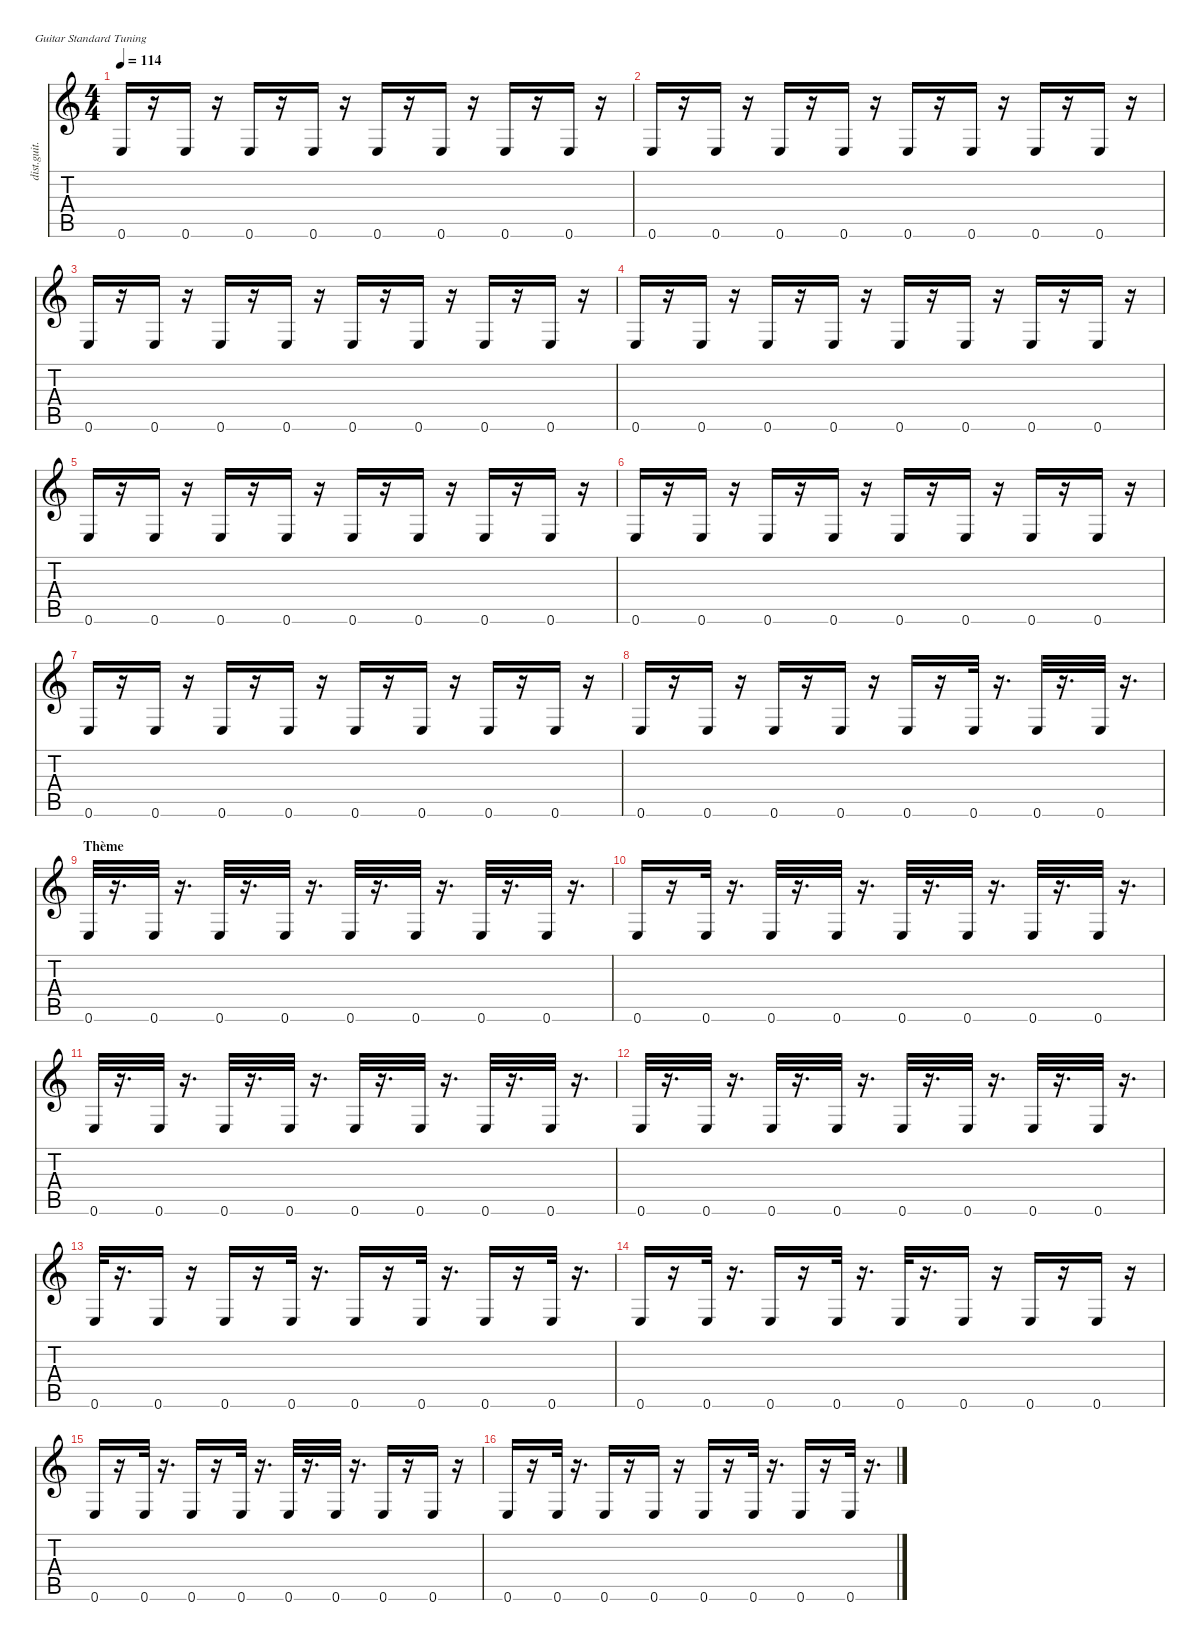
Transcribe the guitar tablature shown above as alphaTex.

\defaultSystemsLayout 4
\hideDynamics
\bracketExtendMode nobrackets
\otherSystemsTrackNameOrientation horizontal
\track ("Rythm Guitar" "dist.guit.") {instrument distortionguitar}
\staff {score tabs}
\tuning (E4 B3 G3 D3 A2 E2)
\ts (4 4)
\tempo 114
\clef g2
\ks c
0.6.16{dy ff} r.16 0.6.16 r.16 0.6.16 r.16 0.6.16 r.16 0.6.16 r.16 0.6.16 r.16 0.6.16 r.16 0.6.16 r.16 |
0.6.16 r.16 0.6.16 r.16 0.6.16 r.16 0.6.16 r.16 0.6.16 r.16 0.6.16 r.16 0.6.16 r.16 0.6.16 r.16 |
0.6.16{dy fff} r.16 0.6.16{dy ff} r.16 0.6.16{dy fff} r.16 0.6.16{dy ff} r.16 0.6.16 r.16 0.6.16 r.16 0.6.16 r.16 0.6.16 r.16 |
0.6.16 r.16 0.6.16{dy fff} r.16 0.6.16{dy ff} r.16 0.6.16 r.16 0.6.16 r.16 0.6.16 r.16 0.6.16 r.16 0.6.16 r.16 |
0.6.16 r.16 0.6.16 r.16 0.6.16 r.16 0.6.16 r.16 0.6.16 r.16 0.6.16 r.16 0.6.16 r.16 0.6.16 r.16 |
0.6.16 r.16 0.6.16 r.16 0.6.16 r.16 0.6.16 r.16 0.6.16{dy fff} r.16 0.6.16{dy ff} r.16 0.6.16{dy fff} r.16 0.6.16{dy ff} r.16 |
0.6.16 r.16 0.6.16 r.16 0.6.16 r.16 0.6.16 r.16 0.6.16{dy fff} r.16 0.6.16{dy ff} r.16 0.6.16{dy fff} r.16 0.6.16{dy ff} r.16 |
0.6.16{dy fff} r.16 0.6.16 r.16 0.6.16{dy ff} r.16 0.6.16 r.16 0.6.16 r.16 0.6.32 r.16{d} 0.6.32 r.16{d} 0.6.32 r.16{d} |
\section ("" "Thème")
0.6.32{dy fff} r.16{d} 0.6.32 r.16{d} 0.6.32 r.16{d} 0.6.32{dy ff} r.16{d} 0.6.32{dy fff} r.16{d} 0.6.32 r.16{d} 0.6.32 r.16{d} 0.6.32{dy ff} r.16{d} |
0.6.16{dy fff} r.16 0.6.32{dy ff} r.16{d} 0.6.32{dy fff} r.16{d} 0.6.32 r.16{d} 0.6.32{dy ff} r.16{d} 0.6.32{dy fff} r.16{d} 0.6.32 r.16{d} 0.6.32{dy ff} r.16{d} |
0.6.32{dy fff} r.16{d} 0.6.32 r.16{d} 0.6.32 r.16{d} 0.6.32{dy ff} r.16{d} 0.6.32{dy fff} r.16{d} 0.6.32{dy ff} r.16{d} 0.6.32{dy fff} r.16{d} 0.6.32{dy ff} r.16{d} |
0.6.32{dy fff} r.16{d} 0.6.32{dy ff} r.16{d} 0.6.32{dy fff} r.16{d} 0.6.32{dy ff} r.16{d} 0.6.32 r.16{d} 0.6.32 r.16{d} 0.6.32 r.16{d} 0.6.32{dy fff} r.16{d} |
0.6.32{dy ff} r.16{d} 0.6.16 r.16 0.6.16 r.16 0.6.32 r.16{d} 0.6.16 r.16 0.6.32 r.16{d} 0.6.16 r.16 0.6.32 r.16{d} |
0.6.16 r.16 0.6.32 r.16{d} 0.6.16 r.16 0.6.32 r.16{d} 0.6.32 r.16{d} 0.6.16 r.16 0.6.16 r.16 0.6.16 r.16 |
0.6.16{dy fff} r.16 0.6.32{dy ff} r.16{d} 0.6.16 r.16 0.6.32 r.16{d} 0.6.32 r.16{d} 0.6.32 r.16{d} 0.6.16 r.16 0.6.16 r.16 |
0.6.16 r.16 0.6.32 r.16{d} 0.6.16 r.16 0.6.16 r.16 0.6.16 r.16 0.6.32 r.16{d} 0.6.16 r.16 0.6.32 r.16{d}
